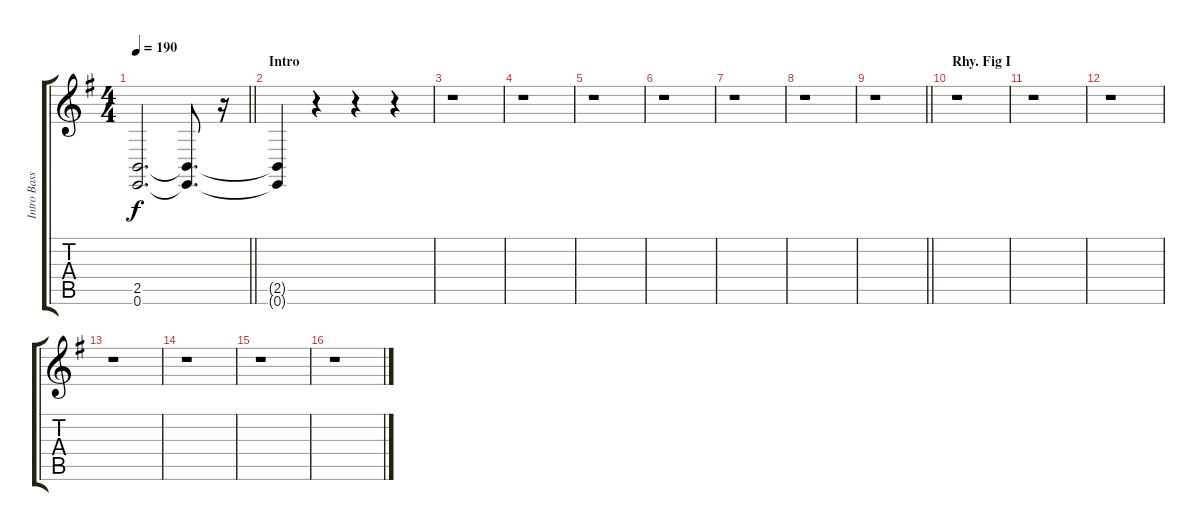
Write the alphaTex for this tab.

\track ("Intro Bass Synth I" "Intro Bass") {instrument fx8scifi}
\staff {score tabs}
\tuning (E4 B3 G3 D3 A2 E2) {hide}
\ts (4 4)
\tempo 190
\clef g2
\barLineRight lightlight
\ks eminor
(2.5{t} 0.6{t}).2{d dy f} (2.5{t} 0.6{t}).8{d} r.16 |
\section ("" "Intro")
(2.5{t} 0.6{t}).4 r.4 r.4 r.4 |
r.1 |
r.1 |
r.1 |
r.1 |
r.1 |
r.1 |
\barLineRight lightlight
r.1 |
\section ("" "Rhy. Fig I")
r.1 |
r.1 |
r.1 |
r.1 |
r.1 |
r.1 |
r.1
